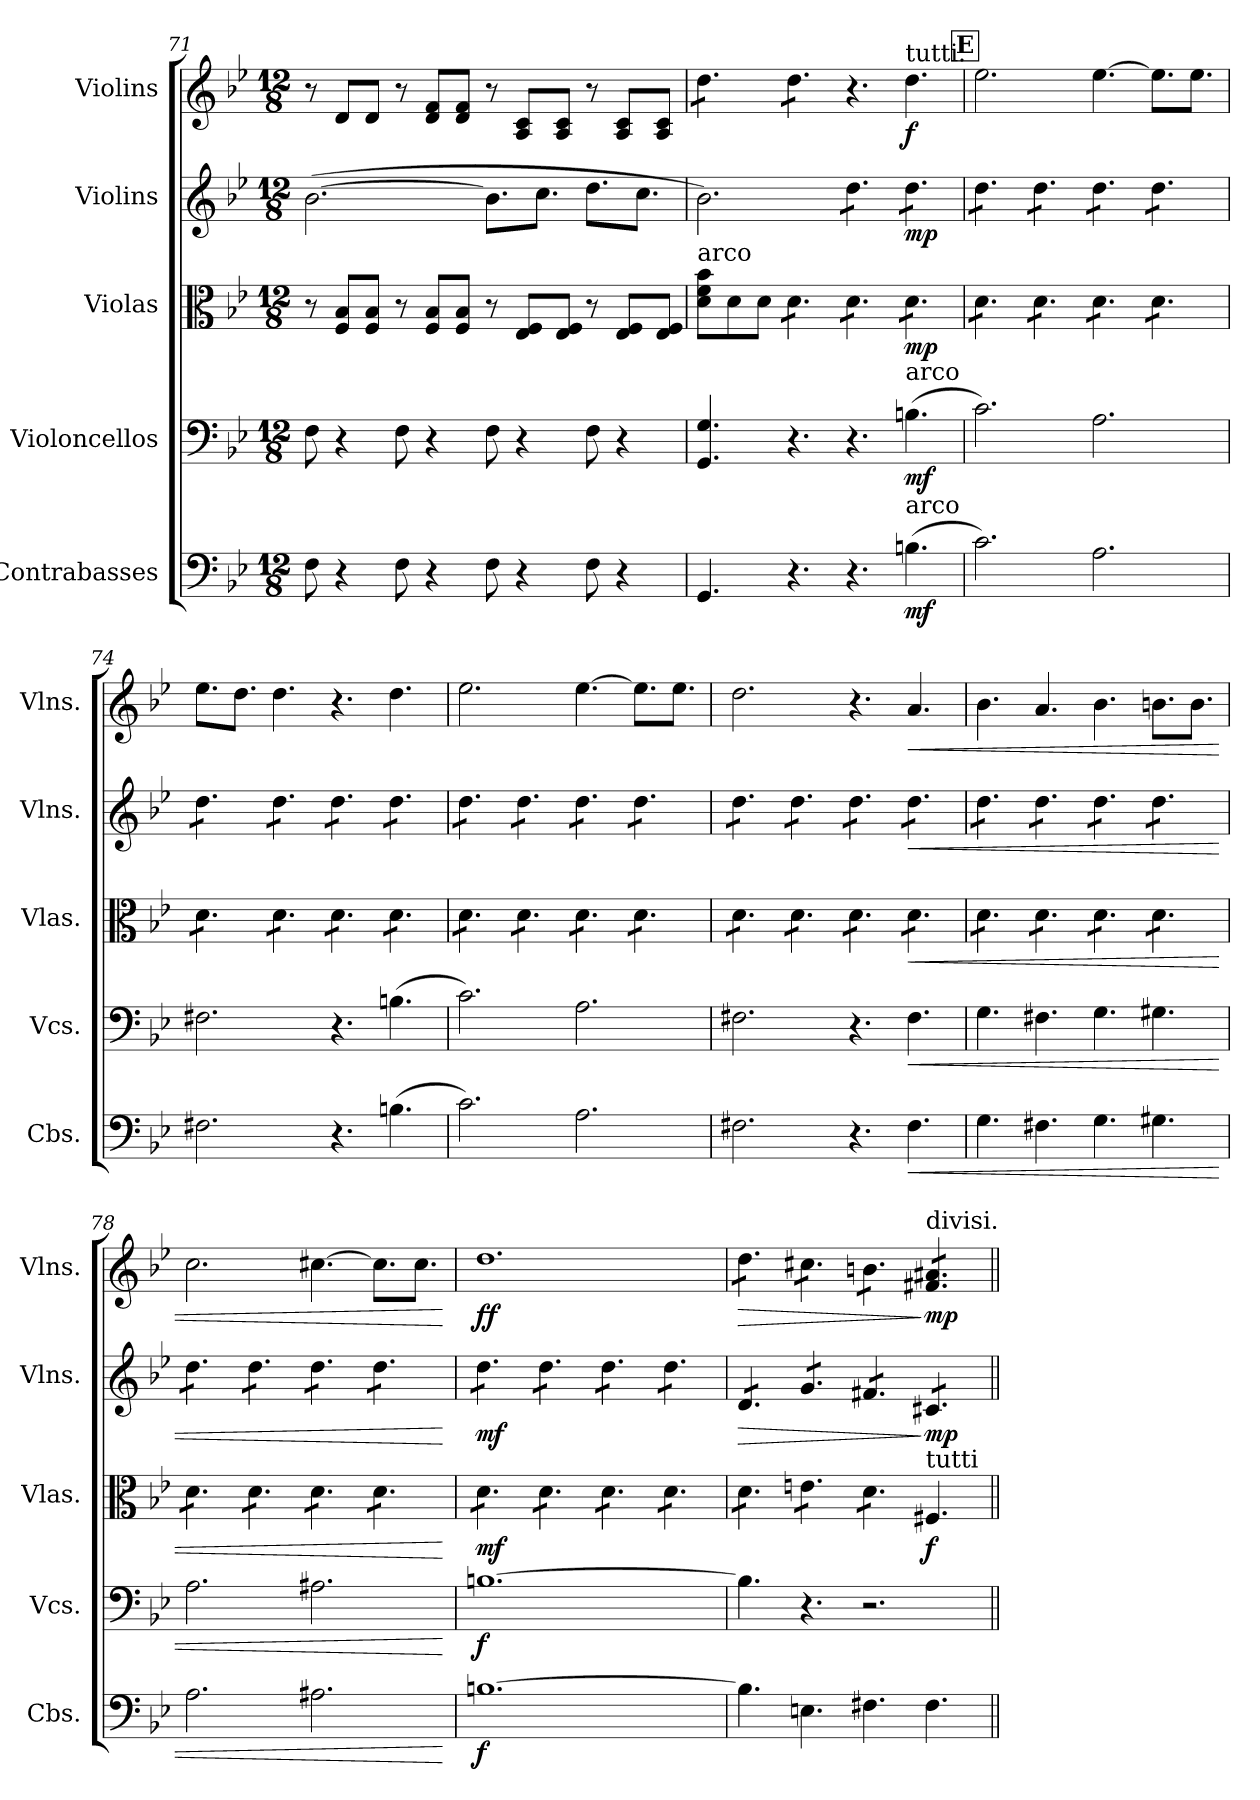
**kern	**dynam	**kern	**dynam	**kern	**dynam	**kern	**dynam	**kern	**dynam
*part5	*part5	*part4	*part4	*part3	*part3	*part2	*part2	*part1	*part1
*staff5	*staff5	*staff4	*staff4	*staff3	*staff3	*staff2	*staff2	*staff1	*staff1
*I"Contrabasses	*	*I"Violoncellos	*	*I"Violas	*	*I"Violins	*	*I"Violins	*
*I'Cbs.	*	*I'Vcs.	*	*I'Vlas.	*	*I'Vlns.	*	*I'Vlns.	*
*clefF4	*	*clefF4	*	*clefC3	*	*clefG2	*	*clefG2	*
*ITrd7c12	*	*	*	*	*	*	*	*	*
*k[b-e-]	*	*k[b-e-]	*	*k[b-e-]	*	*k[b-e-]	*	*k[b-e-]	*
*M12/8	*	*M12/8	*	*M12/8	*	*M12/8	*	*M12/8	*
=71	=71	=71	=71	=71	=71	=71	=71	=71	=71
8FF\	.	8F\	.	8r	.	(>[2.b-\	.	8r	.
4r	.	4r	.	8F/ 8B-/L	.	.	.	8d/L	.
.	.	.	.	8F/ 8B-/J	.	.	.	8d/J	.
8FF\	.	8F\	.	8r	.	.	.	8r	.
4r	.	4r	.	8F/ 8B-/L	.	.	.	8d/ 8f/L	.
.	.	.	.	8F/ 8B-/J	.	.	.	8d/ 8f/J	.
8FF\	.	8F\	.	8r	.	8.b-\L]	.	8r	.
4r	.	4r	.	8E-/ 8F/L	.	.	.	8A/ 8c/L	.
.	.	.	.	.	.	8.cc\J	.	.	.
.	.	.	.	8E-/ 8F/J	.	.	.	8A/ 8c/J	.
8FF\	.	8F\	.	8r	.	8.dd\L	.	8r	.
4r	.	4r	.	8E-/ 8F/L	.	.	.	8A/ 8c/L	.
.	.	.	.	.	.	8.cc\J	.	.	.
.	.	.	.	8E-/ 8F/J	.	.	.	8A/ 8c/J	.
!!LO:LB:g=z
=72	=72	=72	=72	=72	=72	=72	=72	=72	=72
!	!	!	!	!	!	!	!	!LO:TX:a:t=arco	!
!	!	!	!	!LO:TX:a:t=arco	!	!	!	!	!
*	*	*	*	*	*	*	*	*tremolo	*
4.GGG/	.	4.GG/ 4.G/	.	8d\ 8f\ 8b-\L	.	2.b-\)	.	8dd\L	.
.	.	.	.	8d\	.	.	.	8dd\	.
.	.	.	.	8d\J	.	.	.	8dd\J	.
*	*	*	*	*tremolo	*	*	*	*	*
4.r	.	4.r	.	8d\L	.	.	.	8dd\L	.
.	.	.	.	8d\	.	.	.	8dd\	.
.	.	.	.	8d\J	.	.	.	8dd\J	.
*	*	*	*	*	*	*	*	*Xtremolo	*
*	*	*	*	*	*	*tremolo	*	*	*
4.r	.	4.r	.	8d\L	.	8dd\L	.	4.r	.
.	.	.	.	8d\	.	8dd\	.	.	.
.	.	.	.	8d\J	.	8dd\J	.	.	.
!	!	!	!	!	!	!	!	!LO:TX:a:t=tutti.	!
!	!	!LO:TX:a:t=arco	!	!	!	!	!	!	!
!LO:TX:a:t=arco	!	!	!	!	!	!	!	!	!
!	!LO:DY:b	!	!LO:DY:b	!	!LO:DY:b	!	!LO:DY:b	!	!LO:DY:b
(>4.BBn\	mf	(>4.Bn\	mf	8d\L	mp	8dd\L	mp	4.dd\	f
.	.	.	.	8d\	.	8dd\	.	.	.
.	.	.	.	8d\J	.	8dd\J	.	.	.
!!LO:REH:place=s1:a:B:fs=14:t=E
=73	=73	=73	=73	=73	=73	=73	=73	=73	=73
2.C\)	.	2.c\)	.	8d\L	.	8dd\L	.	2.ee-\	.
.	.	.	.	8d\	.	8dd\	.	.	.
.	.	.	.	8d\J	.	8dd\J	.	.	.
.	.	.	.	8d\L	.	8dd\L	.	.	.
.	.	.	.	8d\	.	8dd\	.	.	.
.	.	.	.	8d\J	.	8dd\J	.	.	.
2.AA\	.	2.A\	.	8d\L	.	8dd\L	.	[4.ee-\	.
.	.	.	.	8d\	.	8dd\	.	.	.
.	.	.	.	8d\J	.	8dd\J	.	.	.
.	.	.	.	8d\L	.	8dd\L	.	8.ee-\L]	.
.	.	.	.	8d\	.	8dd\	.	.	.
.	.	.	.	.	.	.	.	8.ee-\J	.
.	.	.	.	8d\J	.	8dd\J	.	.	.
=74	=74	=74	=74	=74	=74	=74	=74	=74	=74
2.FF#X\	.	2.F#X\	.	8d\L	.	8dd\L	.	8.ee-\L	.
.	.	.	.	8d\	.	8dd\	.	.	.
.	.	.	.	.	.	.	.	8.dd\J	.
.	.	.	.	8d\J	.	8dd\J	.	.	.
.	.	.	.	8d\L	.	8dd\L	.	4.dd\	.
.	.	.	.	8d\	.	8dd\	.	.	.
.	.	.	.	8d\J	.	8dd\J	.	.	.
4.r	.	4.r	.	8d\L	.	8dd\L	.	4.r	.
.	.	.	.	8d\	.	8dd\	.	.	.
.	.	.	.	8d\J	.	8dd\J	.	.	.
(>4.BBn\	.	(>4.Bn\	.	8d\L	.	8dd\L	.	4.dd\	.
.	.	.	.	8d\	.	8dd\	.	.	.
.	.	.	.	8d\J	.	8dd\J	.	.	.
=75	=75	=75	=75	=75	=75	=75	=75	=75	=75
2.C\)	.	2.c\)	.	8d\L	.	8dd\L	.	2.ee-\	.
.	.	.	.	8d\	.	8dd\	.	.	.
.	.	.	.	8d\J	.	8dd\J	.	.	.
.	.	.	.	8d\L	.	8dd\L	.	.	.
.	.	.	.	8d\	.	8dd\	.	.	.
.	.	.	.	8d\J	.	8dd\J	.	.	.
2.AA\	.	2.A\	.	8d\L	.	8dd\L	.	[4.ee-\	.
.	.	.	.	8d\	.	8dd\	.	.	.
.	.	.	.	8d\J	.	8dd\J	.	.	.
.	.	.	.	8d\L	.	8dd\L	.	8.ee-\L]	.
.	.	.	.	8d\	.	8dd\	.	.	.
.	.	.	.	.	.	.	.	8.ee-\J	.
.	.	.	.	8d\J	.	8dd\J	.	.	.
!!LO:PB:g=z
=76	=76	=76	=76	=76	=76	=76	=76	=76	=76
2.FF#X\	.	2.F#X\	.	8d\L	.	8dd\L	.	2.dd\	.
.	.	.	.	8d\	.	8dd\	.	.	.
.	.	.	.	8d\J	.	8dd\J	.	.	.
.	.	.	.	8d\L	.	8dd\L	.	.	.
.	.	.	.	8d\	.	8dd\	.	.	.
.	.	.	.	8d\J	.	8dd\J	.	.	.
4.r	.	4.r	.	8d\L	.	8dd\L	.	4.r	.
.	.	.	.	8d\	.	8dd\	.	.	.
.	.	.	.	8d\J	.	8dd\J	.	.	.
!	!LO:HP:b	!	!LO:HP:b	!	!LO:HP:b	!	!LO:HP:b	!	!LO:HP:b
4.FF#\	<	4.F#\	<	8d\L	<	8dd\L	<	4.a/	<
.	.	.	.	8d\	.	8dd\	.	.	.
.	.	.	.	8d\J	.	8dd\J	.	.	.
=77	=77	=77	=77	=77	=77	=77	=77	=77	=77
4.GG\	.	4.G\	.	8d\L	.	8dd\L	.	4.b-\	.
.	.	.	.	8d\	.	8dd\	.	.	.
.	.	.	.	8d\J	.	8dd\J	.	.	.
4.FF#X\	.	4.F#X\	.	8d\L	.	8dd\L	.	4.a/	.
.	.	.	.	8d\	.	8dd\	.	.	.
.	.	.	.	8d\J	.	8dd\J	.	.	.
4.GG\	.	4.G\	.	8d\L	.	8dd\L	.	4.b-\	.
.	.	.	.	8d\	.	8dd\	.	.	.
.	.	.	.	8d\J	.	8dd\J	.	.	.
4.GG#X\	.	4.G#X\	.	8d\L	.	8dd\L	.	8.bn\L	.
.	.	.	.	8d\	.	8dd\	.	.	.
.	.	.	.	.	.	.	.	8.b\J	.
.	.	.	.	8d\J	.	8dd\J	.	.	.
=78	=78	=78	=78	=78	=78	=78	=78	=78	=78
2.AA\	.	2.A\	.	8d\L	.	8dd\L	.	2.cc\	.
.	.	.	.	8d\	.	8dd\	.	.	.
.	.	.	.	8d\J	.	8dd\J	.	.	.
.	.	.	.	8d\L	.	8dd\L	.	.	.
.	.	.	.	8d\	.	8dd\	.	.	.
.	.	.	.	8d\J	.	8dd\J	.	.	.
2.AA#X\	.	2.A#X\	.	8d\L	.	8dd\L	.	[4.cc#X\	.
.	.	.	.	8d\	.	8dd\	.	.	.
.	.	.	.	8d\J	.	8dd\J	.	.	.
.	.	.	.	8d\L	.	8dd\L	.	8.cc#\L]	.
.	.	.	.	8d\	.	8dd\	.	.	.
.	.	.	.	.	.	.	.	8.cc#\J	.
.	.	.	.	8d\J	.	8dd\J	.	.	.
.	[	.	[	.	[	.	[	.	[
=79	=79	=79	=79	=79	=79	=79	=79	=79	=79
!	!LO:DY:b	!	!LO:DY:b	!	!LO:DY:b	!	!LO:DY:b	!	!LO:DY:b
[1.BBn	f	[1.Bn	f	8d\L	mf	8dd\L	mf	1.dd	ff
.	.	.	.	8d\	.	8dd\	.	.	.
.	.	.	.	8d\J	.	8dd\J	.	.	.
.	.	.	.	8d\L	.	8dd\L	.	.	.
.	.	.	.	8d\	.	8dd\	.	.	.
.	.	.	.	8d\J	.	8dd\J	.	.	.
.	.	.	.	8d\L	.	8dd\L	.	.	.
.	.	.	.	8d\	.	8dd\	.	.	.
.	.	.	.	8d\J	.	8dd\J	.	.	.
.	.	.	.	8d\L	.	8dd\L	.	.	.
.	.	.	.	8d\	.	8dd\	.	.	.
.	.	.	.	8d\J	.	8dd\J	.	.	.
!!LO:LB:g=z
=80	=80	=80	=80	=80	=80	=80	=80	=80	=80
!	!	!	!	!	!	!	!LO:HP:b	!	!LO:HP:b
*	*	*	*	*	*	*	*	*tremolo	*
4.BB\]	.	4.B\]	.	8d\L	.	8d/L	>	8dd\L	>
.	.	.	.	8d\	.	8d/	.	8dd\	.
.	.	.	.	8d\J	.	8d/J	.	8dd\J	.
4.EEn\	.	4.r	.	8en\L	.	8g/L	.	8cc#X\L	.
.	.	.	.	8en\	.	8g/	.	8cc#X\	.
.	.	.	.	8en\J	.	8g/J	.	8cc#X\J	.
4.FF#X\	.	2.r	.	8d\L	.	8f#X/L	.	8bn\L	.
.	.	.	.	8d\	.	8f#X/	.	8bn\	.
.	.	.	.	8d\J	.	8f#X/J	.	8bn\J	.
*	*	*	*	*Xtremolo	*	*	*	*	*
!	!	!	!	!	!	!	!	!LO:TX:a:t=divisi.	!
!	!	!	!	!LO:TX:a:t=tutti	!	!	!	!	!
!	!	!	!	!	!LO:DY:b	!	!LO:DY:n=1:b	!	!LO:DY:n=1:b
4.FF#\	.	.	.	4.F#X/	f	8c#X/L	] mp	8f#X/ 8a#X/L	] mp
.	.	.	.	.	.	8c#X/	.	8f#X/ 8a#X/	.
.	.	.	.	.	.	8c#X/J	.	8f#X/ 8a#X/J	.
*	*	*	*	*	*	*	*	*Xtremolo	*
*	*	*	*	*	*	*Xtremolo	*	*	*
=||	=||	=||	=||	=||	=||	=||	=||	=||	=||
*-	*-	*-	*-	*-	*-	*-	*-	*-	*-
